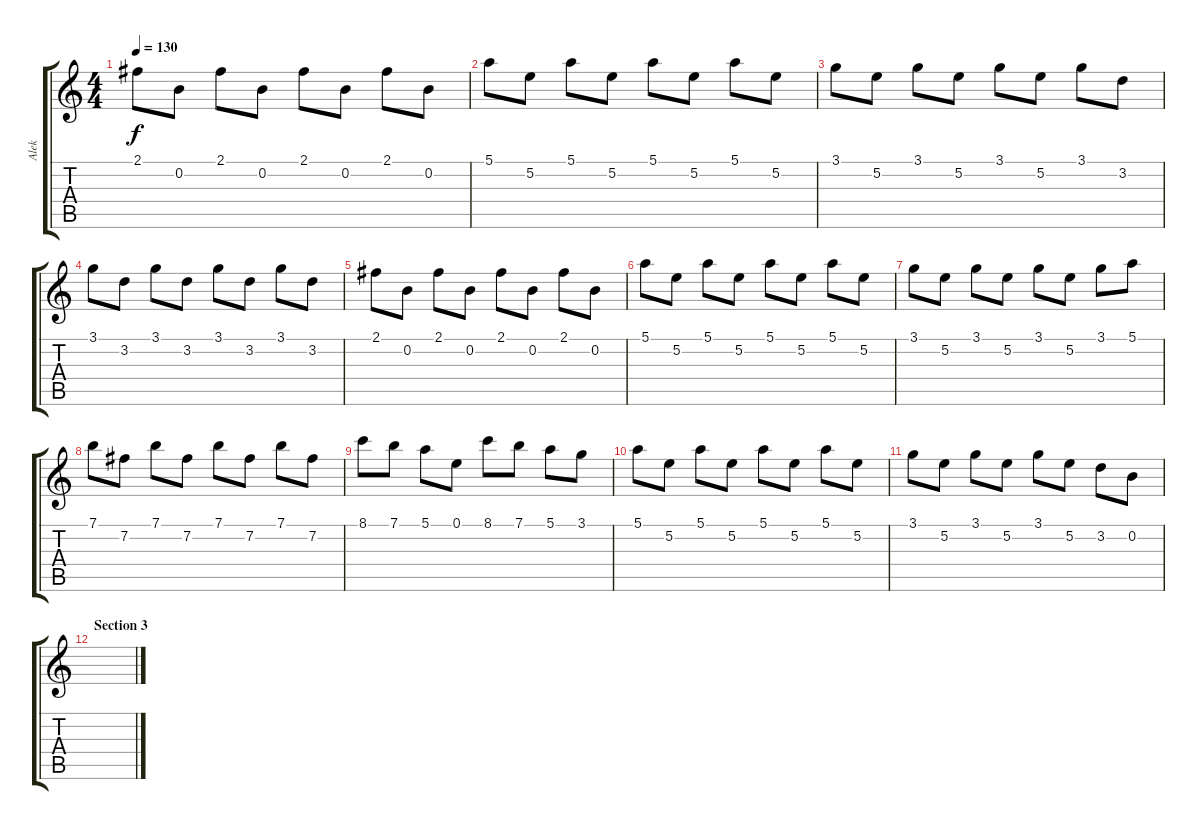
\track ("Alek" "Alek") {instrument acousticguitarsteel}
\staff {score tabs}
\tuning (E4 B3 G3 D3 A2 E2) {hide}
\ts (4 4)
\tempo 130
\clef g2
\ks c
2.1.8{dy f} 0.2.8 2.1.8 0.2.8 2.1.8 0.2.8 2.1.8 0.2.8 |
5.1.8 5.2.8 5.1.8 5.2.8 5.1.8 5.2.8 5.1.8 5.2.8 |
3.1.8 5.2.8 3.1.8 5.2.8 3.1.8 5.2.8 3.1.8 3.2.8 |
3.1.8 3.2.8 3.1.8 3.2.8 3.1.8 3.2.8 3.1.8 3.2.8 |
2.1.8 0.2.8 2.1.8 0.2.8 2.1.8 0.2.8 2.1.8 0.2.8 |
5.1.8 5.2.8 5.1.8 5.2.8 5.1.8 5.2.8 5.1.8 5.2.8 |
3.1.8 5.2.8 3.1.8 5.2.8 3.1.8 5.2.8 3.1.8 5.1.8 |
7.1.8 7.2.8 7.1.8 7.2.8 7.1.8 7.2.8 7.1.8 7.2.8 |
8.1.8 7.1.8 5.1.8 0.1.8 8.1.8 7.1.8 5.1.8 3.1.8 |
5.1.8 5.2.8 5.1.8 5.2.8 5.1.8 5.2.8 5.1.8 5.2.8 |
3.1.8 5.2.8 3.1.8 5.2.8 3.1.8 5.2.8 3.2.8 0.2.8 |
\section ("" "Section 3")
